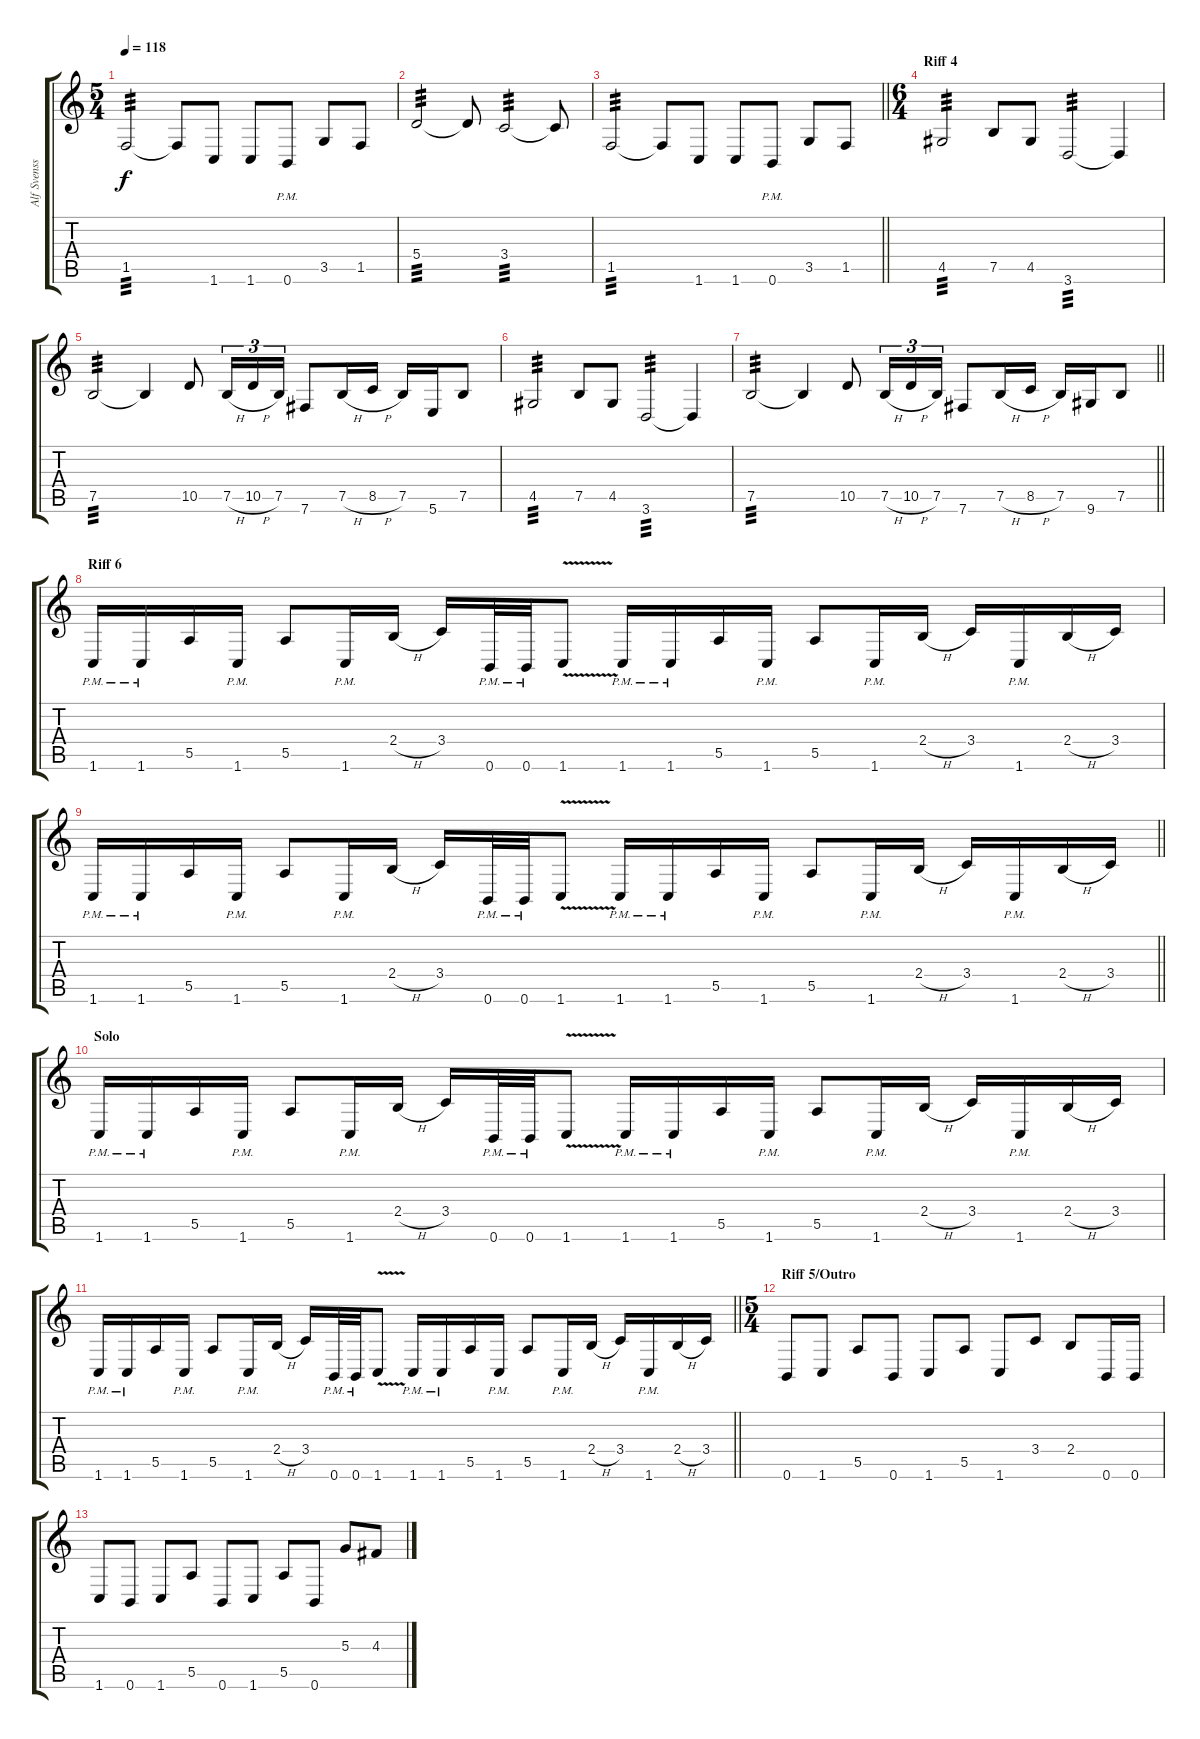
\track ("Alf Svensson" "Alf Svenss") {instrument distortionguitar}
\staff {score tabs}
\tuning (B3 Gb3 D3 A2 E2 B1) {hide}
\ts (5 4)
\tempo 118
\clef g2
\ks c
1.5.2{tp 3 dy f} 1.5{t}.8 1.6.8 1.6.8 0.6{pm}.8 3.5.8 1.5.8 |
5.4.2{tp 3} 5.4{t}.8 3.4.2{tp 3} 3.4{t}.8 |
\barLineRight lightlight
1.5.2{tp 3} 1.5{t}.8 1.6.8 1.6.8 0.6{pm}.8 3.5.8 1.5.8 |
\ts (6 4)
\section ("" "Riff 4")
4.5.2{tp 3} 7.5.8 4.5.8 3.6.2{tp 3} 3.6{t}.4 |
7.5.2{tp 3} 7.5{t}.4 10.5.8 7.5{h}.16{tu (3 2)} 10.5{h}.16{tu (3 2)} 7.5.16{tu (3 2)} 7.6.8 7.5{h}.16 8.5{h}.16 7.5.16 5.6.16 7.5.8 |
4.5.2{tp 3} 7.5.8 4.5.8 3.6.2{tp 3} 3.6{t}.4 |
\barLineRight lightlight
7.5.2{tp 3} 7.5{t}.4 10.5.8 7.5{h}.16{tu (3 2)} 10.5{h}.16{tu (3 2)} 7.5.16{tu (3 2)} 7.6.8 7.5{h}.16 8.5{h}.16 7.5.16 9.6.16 7.5.8 |
\section ("" "Riff 6")
1.6{pm}.16 1.6{pm}.16 5.5.16 1.6{pm}.16 5.5.8 1.6{pm}.16 2.4{h}.16 3.4.16 0.6{pm}.32 0.6{pm}.32 1.6{v}.8 1.6{pm}.16 1.6{pm}.16 5.5.16 1.6{pm}.16 5.5.8 1.6{pm}.16 2.4{h}.16 3.4.16 1.6{pm}.16 2.4{h}.16 3.4.16 |
\barLineRight lightlight
1.6{pm}.16 1.6{pm}.16 5.5.16 1.6{pm}.16 5.5.8 1.6{pm}.16 2.4{h}.16 3.4.16 0.6{pm}.32 0.6{pm}.32 1.6{v}.8 1.6{pm}.16 1.6{pm}.16 5.5.16 1.6{pm}.16 5.5.8 1.6{pm}.16 2.4{h}.16 3.4.16 1.6{pm}.16 2.4{h}.16 3.4.16 |
\section ("" "Solo")
1.6{pm}.16 1.6{pm}.16 5.5.16 1.6{pm}.16 5.5.8 1.6{pm}.16 2.4{h}.16 3.4.16 0.6{pm}.32 0.6{pm}.32 1.6{v}.8 1.6{pm}.16 1.6{pm}.16 5.5.16 1.6{pm}.16 5.5.8 1.6{pm}.16 2.4{h}.16 3.4.16 1.6{pm}.16 2.4{h}.16 3.4.16 |
\barLineRight lightlight
1.6{pm}.16 1.6{pm}.16 5.5.16 1.6{pm}.16 5.5.8 1.6{pm}.16 2.4{h}.16 3.4.16 0.6{pm}.32 0.6{pm}.32 1.6{v}.8 1.6{pm}.16 1.6{pm}.16 5.5.16 1.6{pm}.16 5.5.8 1.6{pm}.16 2.4{h}.16 3.4.16 1.6{pm}.16 2.4{h}.16 3.4.16 |
\ts (5 4)
\section ("" "Riff 5/Outro")
0.6.8 1.6.8 5.5.8 0.6.8 1.6.8 5.5.8 1.6.8 3.4.8 2.4.8 0.6.16 0.6.16 |
1.6.8 0.6.8 1.6.8 5.5.8 0.6.8 1.6.8 5.5.8 0.6.8 5.3.8 4.3.8
